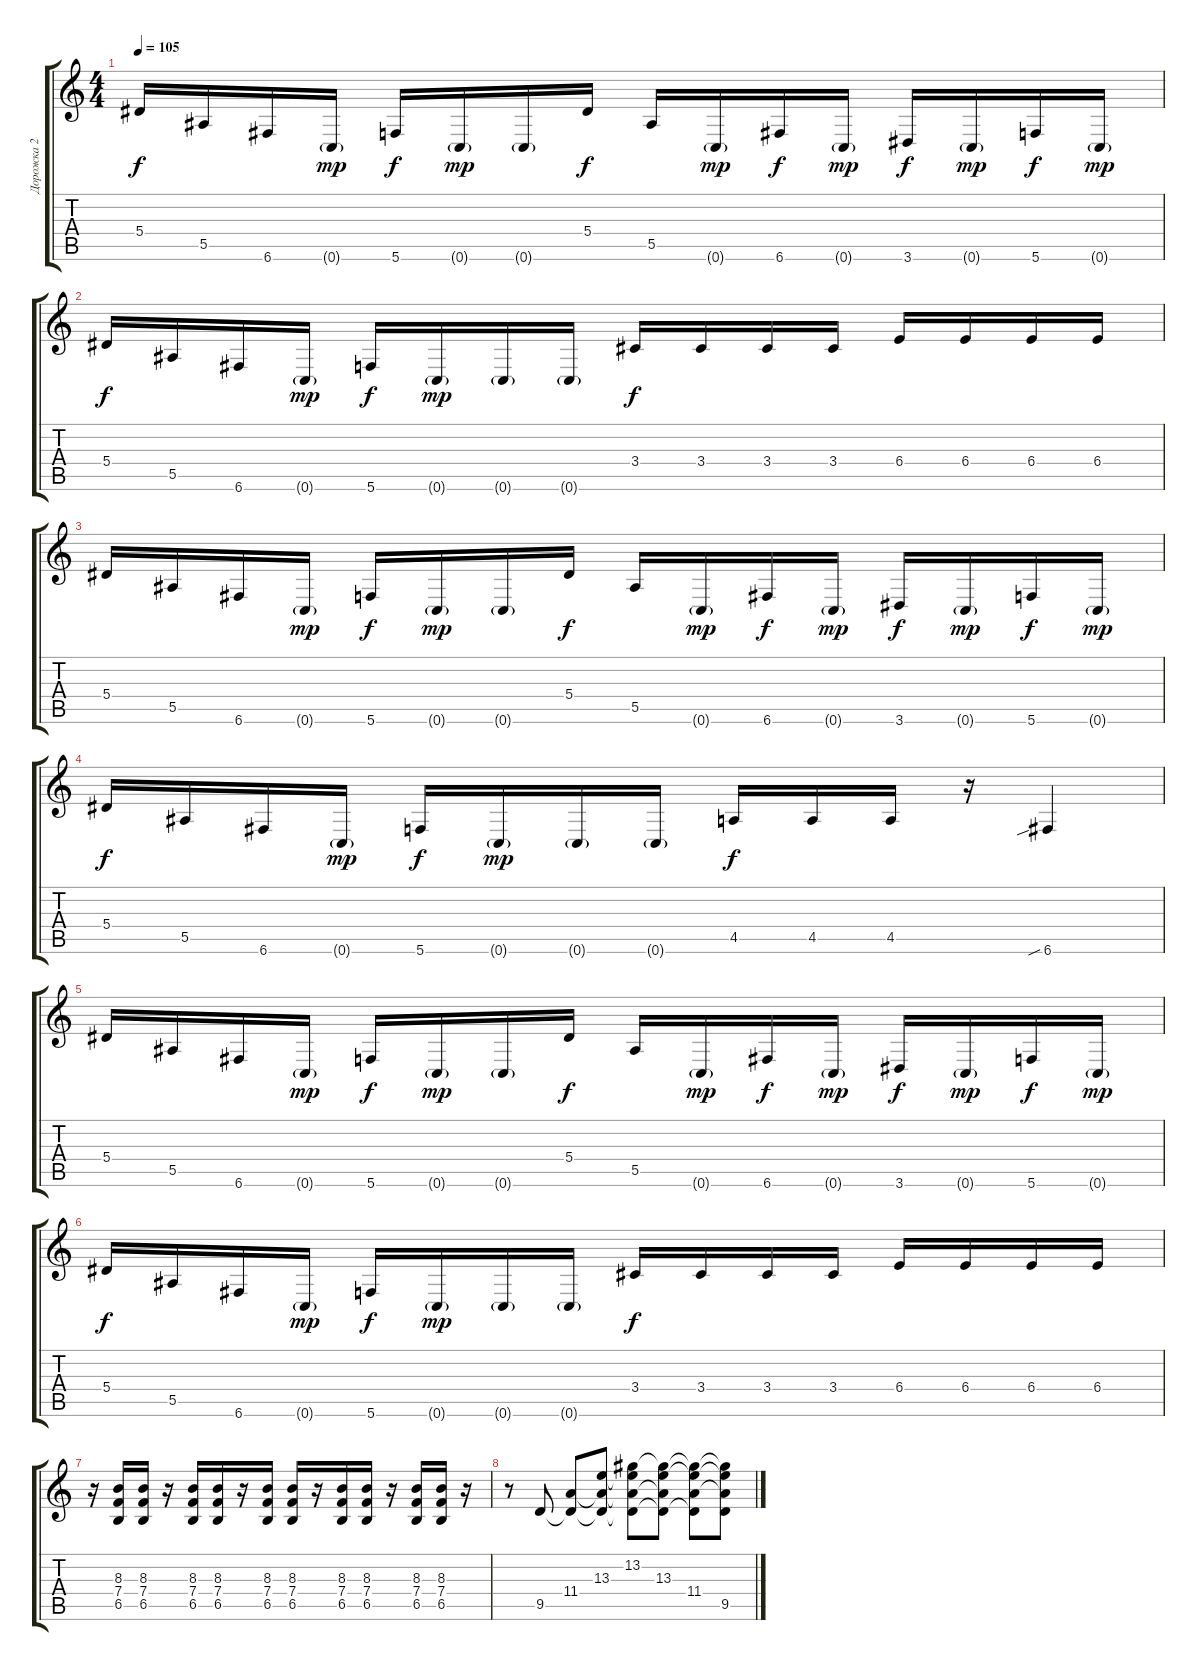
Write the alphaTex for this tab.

\track ("Дорожка 2" "Дорожка 2") {instrument distortionguitar}
\staff {score tabs}
\tuning (C4 G3 Eb3 Bb2 F2 C2) {hide}
\ts (4 4)
\tempo 105
\clef g2
\ks c
5.4.16{dy f} 5.5.16 6.6.16 0.6{g}.16{dy mp} 5.6.16{dy f} 0.6{g}.16{dy mp} 0.6{g}.16 5.4.16{dy f} 5.5.16 0.6{g}.16{dy mp} 6.6.16{dy f} 0.6{g}.16{dy mp} 3.6.16{dy f} 0.6{g}.16{dy mp} 5.6.16{dy f} 0.6{g}.16{dy mp} |
5.4.16{dy f} 5.5.16 6.6.16 0.6{g}.16{dy mp} 5.6.16{dy f} 0.6{g}.16{dy mp} 0.6{g}.16 0.6{g}.16 3.4.16{dy f} 3.4.16 3.4.16 3.4.16 6.4.16 6.4.16 6.4.16 6.4.16 |
5.4.16 5.5.16 6.6.16 0.6{g}.16{dy mp} 5.6.16{dy f} 0.6{g}.16{dy mp} 0.6{g}.16 5.4.16{dy f} 5.5.16 0.6{g}.16{dy mp} 6.6.16{dy f} 0.6{g}.16{dy mp} 3.6.16{dy f} 0.6{g}.16{dy mp} 5.6.16{dy f} 0.6{g}.16{dy mp} |
5.4.16{dy f} 5.5.16 6.6.16 0.6{g}.16{dy mp} 5.6.16{dy f} 0.6{g}.16{dy mp} 0.6{g}.16 0.6{g}.16 4.5.16{dy f} 4.5.16 4.5.16 r.16 6.6{sib}.4 |
5.4.16 5.5.16 6.6.16 0.6{g}.16{dy mp} 5.6.16{dy f} 0.6{g}.16{dy mp} 0.6{g}.16 5.4.16{dy f} 5.5.16 0.6{g}.16{dy mp} 6.6.16{dy f} 0.6{g}.16{dy mp} 3.6.16{dy f} 0.6{g}.16{dy mp} 5.6.16{dy f} 0.6{g}.16{dy mp} |
5.4.16{dy f} 5.5.16 6.6.16 0.6{g}.16{dy mp} 5.6.16{dy f} 0.6{g}.16{dy mp} 0.6{g}.16 0.6{g}.16 3.4.16{dy f} 3.4.16 3.4.16 3.4.16 6.4.16 6.4.16 6.4.16 6.4.16 |
r.16 (8.3 7.4 6.5).16 (8.3 7.4 6.5).16 r.16 (8.3 7.4 6.5).16 (8.3 7.4 6.5).16 r.16 (8.3 7.4 6.5).16 (8.3 7.4 6.5).16 r.16 (8.3 7.4 6.5).16 (8.3 7.4 6.5).16 r.16 (8.3 7.4 6.5).16 (8.3 7.4 6.5).16 r.16 |
r.8 9.5.8 (11.4 9.5{t}).8 (13.3 11.4{t} 9.5{t}).8 (13.2 13.3{t} 11.4{t} 9.5{t}).8 (13.2{t} 13.3 11.4{t} 9.5{t}).8 (13.2{t} 13.3{t} 11.4 9.5{t}).8 (13.2{t} 13.3{t} 11.4{t} 9.5).8
